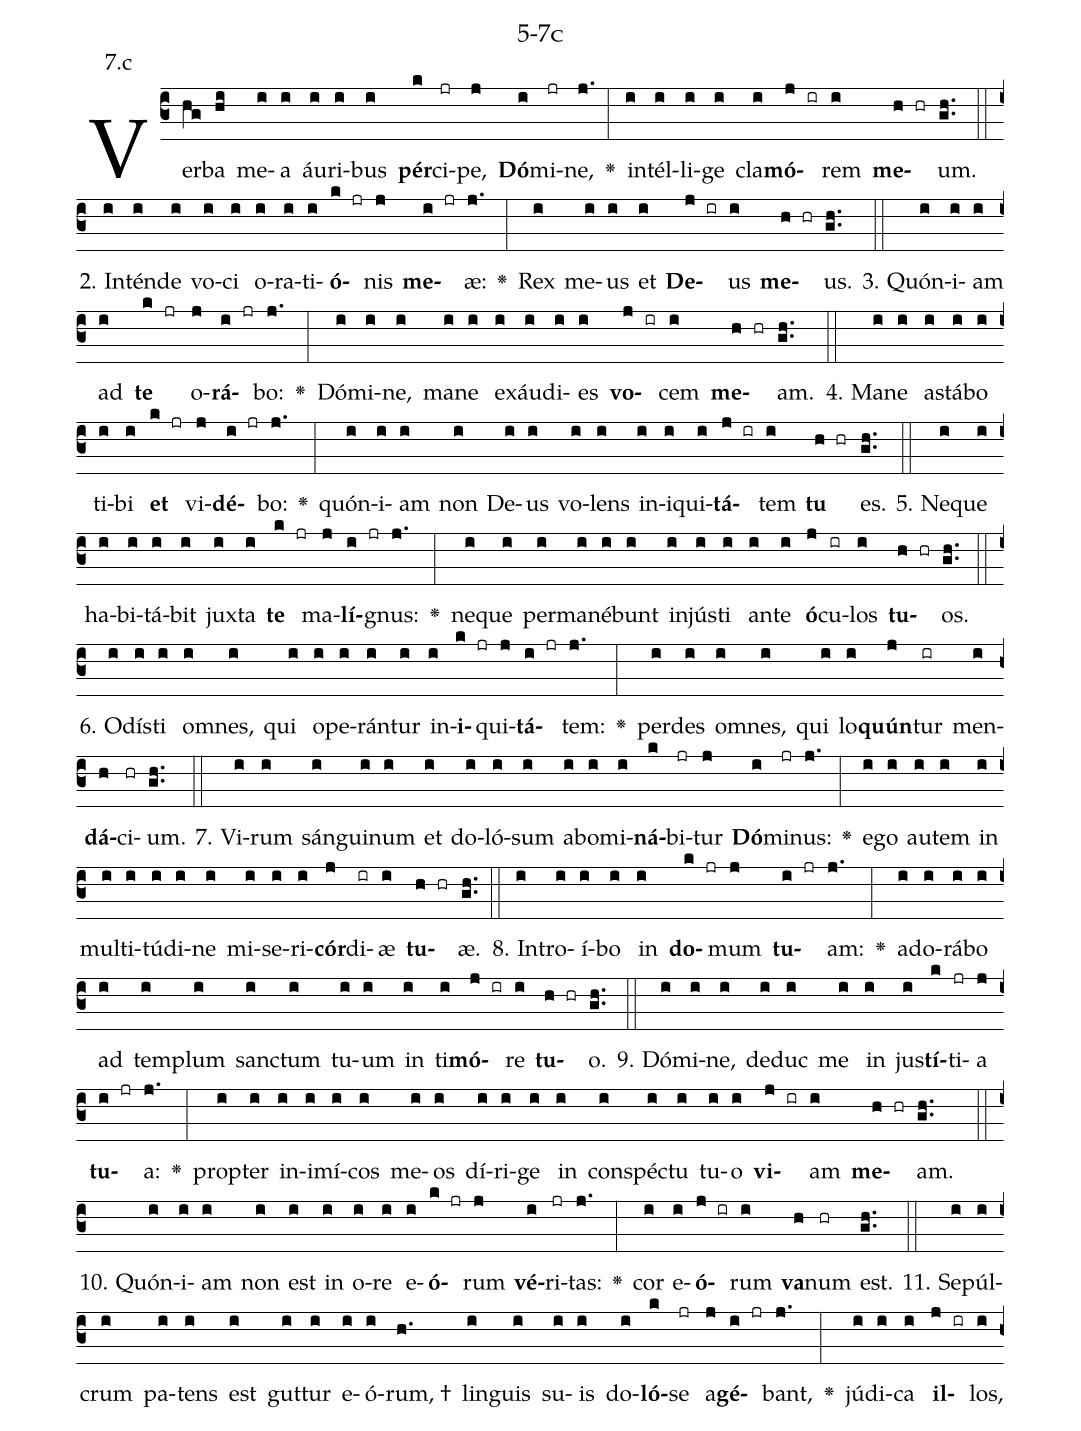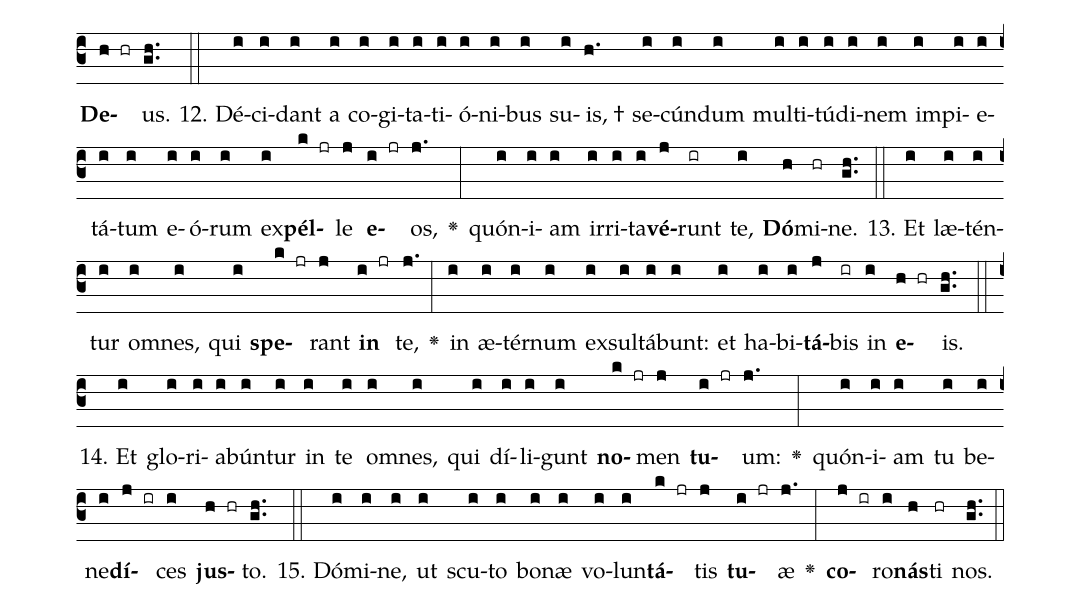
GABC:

name: 5-7c;
annotation: 7.c;
%%
(c3)Ver(hg)ba(hi) me(i)a(i) áu(i)ri(i)bus(i) <b>pér</b>(k)ci(jr)pe,(j) <b>Dó</b>(i)mi(jr)ne,(j.) <v>\greheightstar</v>(:) in(i)tél(i)li(i)ge(i) cla(i)<b>mó</b>(j ir)rem(i) <b>me</b>(h hr)um.(gh..) (::)
2. In(i)tén(i)de(i) vo(i)ci(i) o(i)ra(i)ti(i)<b>ó</b>(k jr)nis(j) <b>me</b>(i jr)æ:(j.) <v>\greheightstar</v>(:) Rex(i) me(i)us(i) et(i) <b>De</b>(j ir)us(i) <b>me</b>(h hr)us.(gh..) (::)
3. Quón(i)i(i)am(i) ad(i) <b>te</b>(k jr) o(j)<b>rá</b>(i jr)bo:(j.) <v>\greheightstar</v>(:) Dó(i)mi(i)ne,(i) ma(i)ne(i) ex(i)áu(i)di(i)es(i) <b>vo</b>(j ir)cem(i) <b>me</b>(h hr)am.(gh..) (::)
4. Ma(i)ne(i) a(i)stá(i)bo(i) ti(i)bi(i) <b>et</b>(k jr) vi(j)<b>dé</b>(i jr)bo:(j.) <v>\greheightstar</v>(:) quón(i)i(i)am(i) non(i) De(i)us(i) vo(i)lens(i) in(i)i(i)qui(i)<b>tá</b>(j ir)tem(i) <b>tu</b>(h hr) es.(gh..) (::)
5. Ne(i)que(i) ha(i)bi(i)tá(i)bit(i) jux(i)ta(i) <b>te</b>(k jr) ma(j)<b>lí</b>(i jr)gnus:(j.) <v>\greheightstar</v>(:) ne(i)que(i) per(i)ma(i)né(i)bunt(i) in(i)jús(i)ti(i) an(i)te(i) <b>ó</b>(j)cu(ir)los(i) <b>tu</b>(h hr)os.(gh..) (::)
6. O(i)dís(i)ti(i) om(i)nes,(i) qui(i) o(i)pe(i)rán(i)tur(i) in(i)<b>i</b>(k jr)qui(j)<b>tá</b>(i jr)tem:(j.) <v>\greheightstar</v>(:) per(i)des(i) om(i)nes,(i) qui(i) lo(i)<b>quún</b>(j)tur(ir) men(i)<b>dá</b>(h)ci(hr)um.(gh..) (::)
7. Vi(i)rum(i) sán(i)gui(i)num(i) et(i) do(i)ló(i)sum(i) ab(i)o(i)mi(i)<b>ná</b>(k)bi(jr)tur(j) <b>Dó</b>(i)mi(jr)nus:(j.) <v>\greheightstar</v>(:) e(i)go(i) au(i)tem(i) in(i) mul(i)ti(i)tú(i)di(i)ne(i) mi(i)se(i)ri(i)<b>cór</b>(j)di(ir)æ(i) <b>tu</b>(h hr)æ.(gh..) (::)
8. In(i)tro(i)í(i)bo(i) in(i) <b>do</b>(k jr)mum(j) <b>tu</b>(i jr)am:(j.) <v>\greheightstar</v>(:) ad(i)o(i)rá(i)bo(i) ad(i) tem(i)plum(i) sanc(i)tum(i) tu(i)um(i) in(i) ti(i)<b>mó</b>(j ir)re(i) <b>tu</b>(h hr)o.(gh..) (::)
9. Dó(i)mi(i)ne,(i) de(i)duc(i) me(i) in(i) jus(i)<b>tí</b>(k)ti(jr)a(j) <b>tu</b>(i jr)a:(j.) <v>\greheightstar</v>(:) prop(i)ter(i) in(i)i(i)mí(i)cos(i) me(i)os(i) dí(i)ri(i)ge(i) in(i) con(i)spéc(i)tu(i) tu(i)o(i) <b>vi</b>(j ir)am(i) <b>me</b>(h hr)am.(gh..) (::)
10. Quón(i)i(i)am(i) non(i) est(i) in(i) o(i)re(i) e(i)<b>ó</b>(k jr)rum(j) <b>vé</b>(i)ri(jr)tas:(j.) <v>\greheightstar</v>(:) cor(i) e(i)<b>ó</b>(j ir)rum(i) <b>va</b>(h)num(hr) est.(gh..) (::)
11. Se(i)púl(i)crum(i) pa(i)tens(i) est(i) gut(i)tur(i) e(i)ó(i)rum, †(h.) lin(i)guis(i) su(i)is(i) do(i)<b>ló</b>(k)se(jr) a(j)<b>gé</b>(i jr)bant,(j.) <v>\greheightstar</v>(:) jú(i)di(i)ca(i) <b>il</b>(j ir)los,(i) <b>De</b>(h hr)us.(gh..) (::)
12. Dé(i)ci(i)dant(i) a(i) co(i)gi(i)ta(i)ti(i)ó(i)ni(i)bus(i) su(i)is, †(h.) se(i)cún(i)dum(i) mul(i)ti(i)tú(i)di(i)nem(i) im(i)pi(i)e(i)tá(i)tum(i) e(i)ó(i)rum(i) ex(i)<b>pél</b>(k jr)le(j) <b>e</b>(i jr)os,(j.) <v>\greheightstar</v>(:) quón(i)i(i)am(i) ir(i)ri(i)ta(i)<b>vé</b>(j)runt(ir) te,(i) <b>Dó</b>(h)mi(hr)ne.(gh..) (::)
13. Et(i) læ(i)tén(i)tur(i) om(i)nes,(i) qui(i) <b>spe</b>(k jr)rant(j) <b>in</b>(i jr) te,(j.) <v>\greheightstar</v>(:) in(i) æ(i)tér(i)num(i) ex(i)sul(i)tá(i)bunt:(i) et(i) ha(i)bi(i)<b>tá</b>(j)bis(ir) in(i) <b>e</b>(h hr)is.(gh..) (::)
14. Et(i) glo(i)ri(i)a(i)bún(i)tur(i) in(i) te(i) om(i)nes,(i) qui(i) dí(i)li(i)gunt(i) <b>no</b>(k jr)men(j) <b>tu</b>(i jr)um:(j.) <v>\greheightstar</v>(:) quón(i)i(i)am(i) tu(i) be(i)ne(i)<b>dí</b>(j ir)ces(i) <b>jus</b>(h hr)to.(gh..) (::)
15. Dó(i)mi(i)ne,(i) ut(i) scu(i)to(i) bo(i)næ(i) vo(i)lun(i)<b>tá</b>(k jr)tis(j) <b>tu</b>(i jr)æ(j.) <v>\greheightstar</v>(:) <b>co</b>(j ir)ro(i)<b>nás</b>(h)ti(hr) nos.(gh..) (::)
